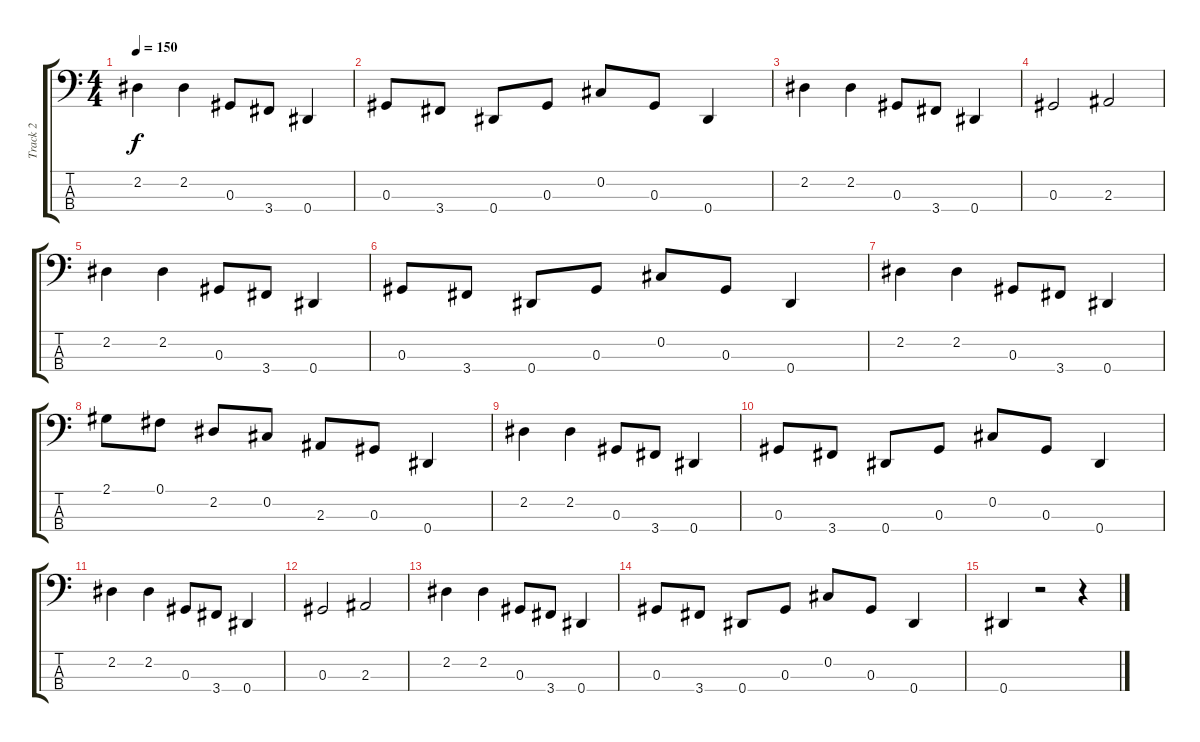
\track ("Track 2" "Track 2") {instrument acousticguitarnylon}
\staff {score tabs}
\tuning (Gb2 Db2 Ab1 Eb1) {hide}
\ts (4 4)
\tempo 150
\clef f4
\ks c
2.2.4{dy f instrument acousticguitarnylon} 2.2.4 0.3.8 3.4.8 0.4.4 |
0.3.8 3.4.8 0.4.8 0.3.8 0.2.8 0.3.8 0.4.4 |
2.2.4 2.2.4 0.3.8 3.4.8 0.4.4 |
0.3.2 2.3.2 |
2.2.4 2.2.4 0.3.8 3.4.8 0.4.4 |
0.3.8 3.4.8 0.4.8 0.3.8 0.2.8 0.3.8 0.4.4 |
2.2.4 2.2.4 0.3.8 3.4.8 0.4.4 |
2.1.8 0.1.8 2.2.8 0.2.8 2.3.8 0.3.8 0.4.4 |
2.2.4 2.2.4 0.3.8 3.4.8 0.4.4 |
0.3.8 3.4.8 0.4.8 0.3.8 0.2.8 0.3.8 0.4.4 |
2.2.4 2.2.4 0.3.8 3.4.8 0.4.4 |
0.3.2 2.3.2 |
2.2.4 2.2.4 0.3.8 3.4.8 0.4.4 |
0.3.8 3.4.8 0.4.8 0.3.8 0.2.8 0.3.8 0.4.4 |
0.4.4 r.2 r.4
